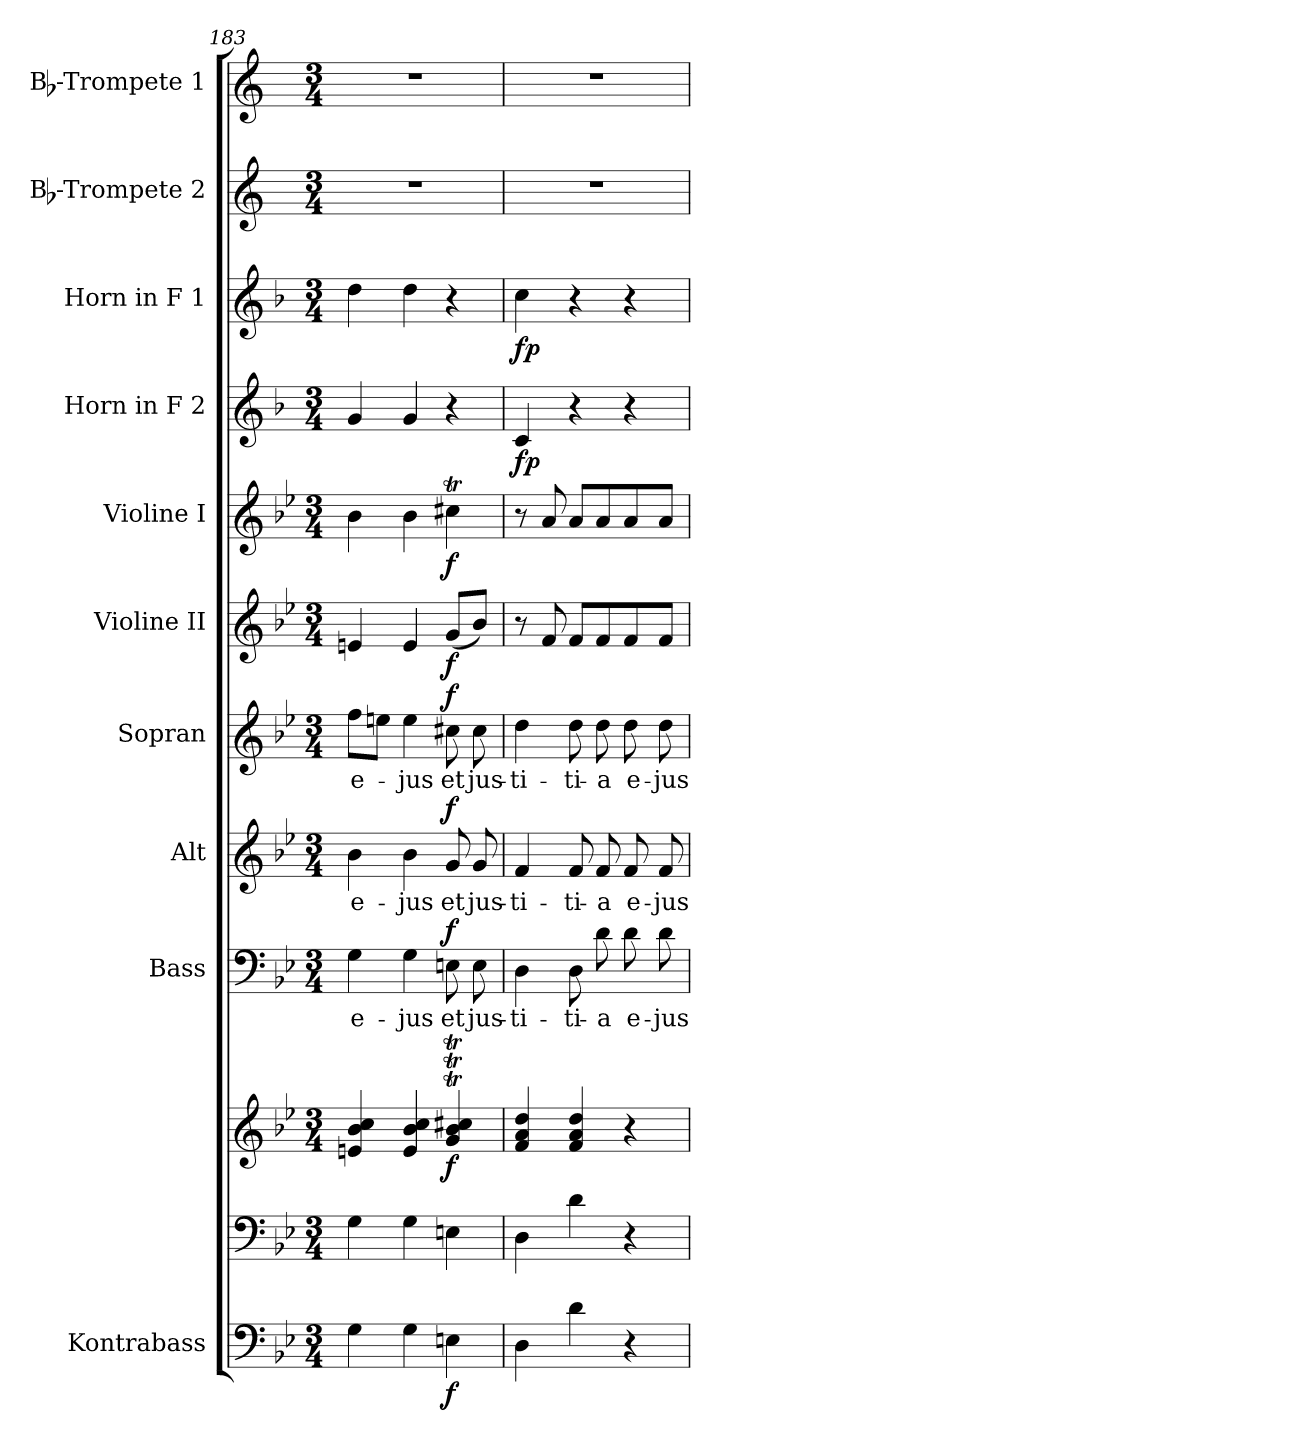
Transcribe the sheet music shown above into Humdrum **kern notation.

**kern	**dynam	**kern	**kern	**dynam	**kern	**text	**dynam	**kern	**text	**dynam	**kern	**text	**dynam	**kern	**dynam	**kern	**dynam	**kern	**dynam	**kern	**dynam	**kern	**kern
*part11	*part11	*part10	*part10	*part10	*part9	*part9	*part9	*part8	*part8	*part8	*part7	*part7	*part7	*part6	*part6	*part5	*part5	*part4	*part4	*part3	*part3	*part2	*part1
*staff12	*staff12	*staff11	*staff10	*staff10/11	*staff9	*staff9	*staff9	*staff8	*staff8	*staff8	*staff7	*staff7	*staff7	*staff6	*staff6	*staff5	*staff5	*staff4	*staff4	*staff3	*staff3	*staff2	*staff1
*I"Kontrabass	*	*	*	*	*I"Bass	*	*	*I"Alt	*	*	*I"Sopran	*	*	*I"Violine II	*	*I"Violine I	*	*I"Horn in F 2	*	*I"Horn in F 1	*	*I"Bb-Trompete 2	*I"Bb-Trompete 1
*I'Kb.	*	*	*	*	*I'B.	*	*	*I'A.	*	*	*I'S.	*	*	*I'Vl. II	*	*I'Vl. I	*	*	*	*	*	*I'Bb Trp. 2	*I'Bb Trp. 1
*clefF4	*	*clefF4	*clefG2	*	*clefF4	*	*	*clefG2	*	*	*clefG2	*	*	*clefG2	*	*clefG2	*	*clefG2	*	*clefG2	*	*clefG2	*clefG2
*ITrd7c12	*	*	*	*	*	*	*	*	*	*	*	*	*	*	*	*	*	*ITrd4c7	*	*ITrd4c7	*	*ITrd1c2	*ITrd1c2
*k[b-e-]	*	*k[b-e-]	*k[b-e-]	*	*k[b-e-]	*	*	*k[b-e-]	*	*	*k[b-e-]	*	*	*k[b-e-]	*	*k[b-e-]	*	*k[b-e-]	*	*k[b-e-]	*	*k[b-e-]	*k[b-e-]
*B-:	*	*B-:	*B-:	*	*B-:	*	*	*B-:	*	*	*B-:	*	*	*B-:	*	*B-:	*	*B-:	*	*B-:	*	*B-:	*B-:
*M3/4	*	*M3/4	*M3/4	*	*M3/4	*	*	*M3/4	*	*	*M3/4	*	*	*M3/4	*	*M3/4	*	*M3/4	*	*M3/4	*	*M3/4	*M3/4
=183	=183	=183	=183	=183	=183	=183	=183	=183	=183	=183	=183	=183	=183	=183	=183	=183	=183	=183	=183	=183	=183	=183	=183
!	!	!	!	!	!	!LO:LY:b	!	!	!LO:LY:b	!	!	!LO:LY:b	!	!	!	!	!	!	!	!	!	!	!
4GG\	.	4G\	4en/ 4b-/ 4cc/	.	4G\	e-	.	4b-\	e-	.	8ff\L	e-	.	4en/	.	4b-\	.	4c/	.	4g\	.	2.r	2.r
.	.	.	.	.	.	.	.	.	.	.	8een\J	.	.	.	.	.	.	.	.	.	.	.	.
!	!	!	!	!	!	!LO:LY:b	!	!	!LO:LY:b	!	!	!LO:LY:b	!	!	!	!	!	!	!	!	!	!	!
4GG\	.	4G\	4e/ 4b-/ 4cc/	.	4G\	-jus	.	4b-\	-jus	.	4ee\	-jus	.	4e/	.	4b-\	.	4c/	.	4g\	.	.	.
!	!LO:DY:b	!	!	!LO:DY:b	!	!LO:LY:b	!LO:DY:a	!	!LO:LY:b	!LO:DY:a	!	!LO:LY:b	!LO:DY:a	!	!LO:DY:b	!	!LO:DY:b	!	!	!	!	!	!
4EEn\	f	4En\	4g/T 4b-/T 4cc#X/T	f	8En\	et	f	8g/	et	f	8cc#X\	et	f	(<8g/L	f	4cc#Xt\	f	4r	.	4r	.	.	.
!	!	!	!	!	!	!LO:LY:b	!	!	!LO:LY:b	!	!	!LO:LY:b	!	!	!	!	!	!	!	!	!	!	!
.	.	.	.	.	8E\	jus-	.	8g/	jus-	.	8cc#\	jus-	.	8b-/J)	.	.	.	.	.	.	.	.	.
=184	=184	=184	=184	=184	=184	=184	=184	=184	=184	=184	=184	=184	=184	=184	=184	=184	=184	=184	=184	=184	=184	=184	=184
!	!	!	!	!	!	!LO:LY:b	!	!	!LO:LY:b	!	!	!LO:LY:b	!	!	!	!	!	!	!LO:DY:b	!	!LO:DY:b	!	!
4DD\	.	4D\	4f/ 4a/ 4dd/	.	4D\	-ti-	.	4f/	-ti-	.	4dd\	-ti-	.	8r	.	8r	.	4F/	fp	4f\	fp	2.r	2.r
.	.	.	.	.	.	.	.	.	.	.	.	.	.	8f/	.	8a/	.	.	.	.	.	.	.
!	!	!	!	!	!	!LO:LY:b	!	!	!LO:LY:b	!	!	!LO:LY:b	!	!	!	!	!	!	!	!	!	!	!
4D\	.	4d\	4f/ 4a/ 4dd/	.	8D\	-ti-	.	8f/	-ti-	.	8dd\	-ti-	.	8f/L	.	8a/L	.	4r	.	4r	.	.	.
!	!	!	!	!	!	!LO:LY:b	!	!	!LO:LY:b	!	!	!LO:LY:b	!	!	!	!	!	!	!	!	!	!	!
.	.	.	.	.	8d\	-a	.	8f/	-a	.	8dd\	-a	.	8f/	.	8a/	.	.	.	.	.	.	.
!	!	!	!	!	!	!LO:LY:b	!	!	!LO:LY:b	!	!	!LO:LY:b	!	!	!	!	!	!	!	!	!	!	!
4r	.	4r	4r	.	8d\	e-	.	8f/	e-	.	8dd\	e-	.	8f/	.	8a/	.	4r	.	4r	.	.	.
!	!	!	!	!	!	!LO:LY:b	!	!	!LO:LY:b	!	!	!LO:LY:b	!	!	!	!	!	!	!	!	!	!	!
.	.	.	.	.	8d\	-jus	.	8f/	-jus	.	8dd\	-jus	.	8f/J	.	8a/J	.	.	.	.	.	.	.
=	=	=	=	=	=	=	=	=	=	=	=	=	=	=	=	=	=	=	=	=	=	=	=
*-	*-	*-	*-	*-	*-	*-	*-	*-	*-	*-	*-	*-	*-	*-	*-	*-	*-	*-	*-	*-	*-	*-	*-
